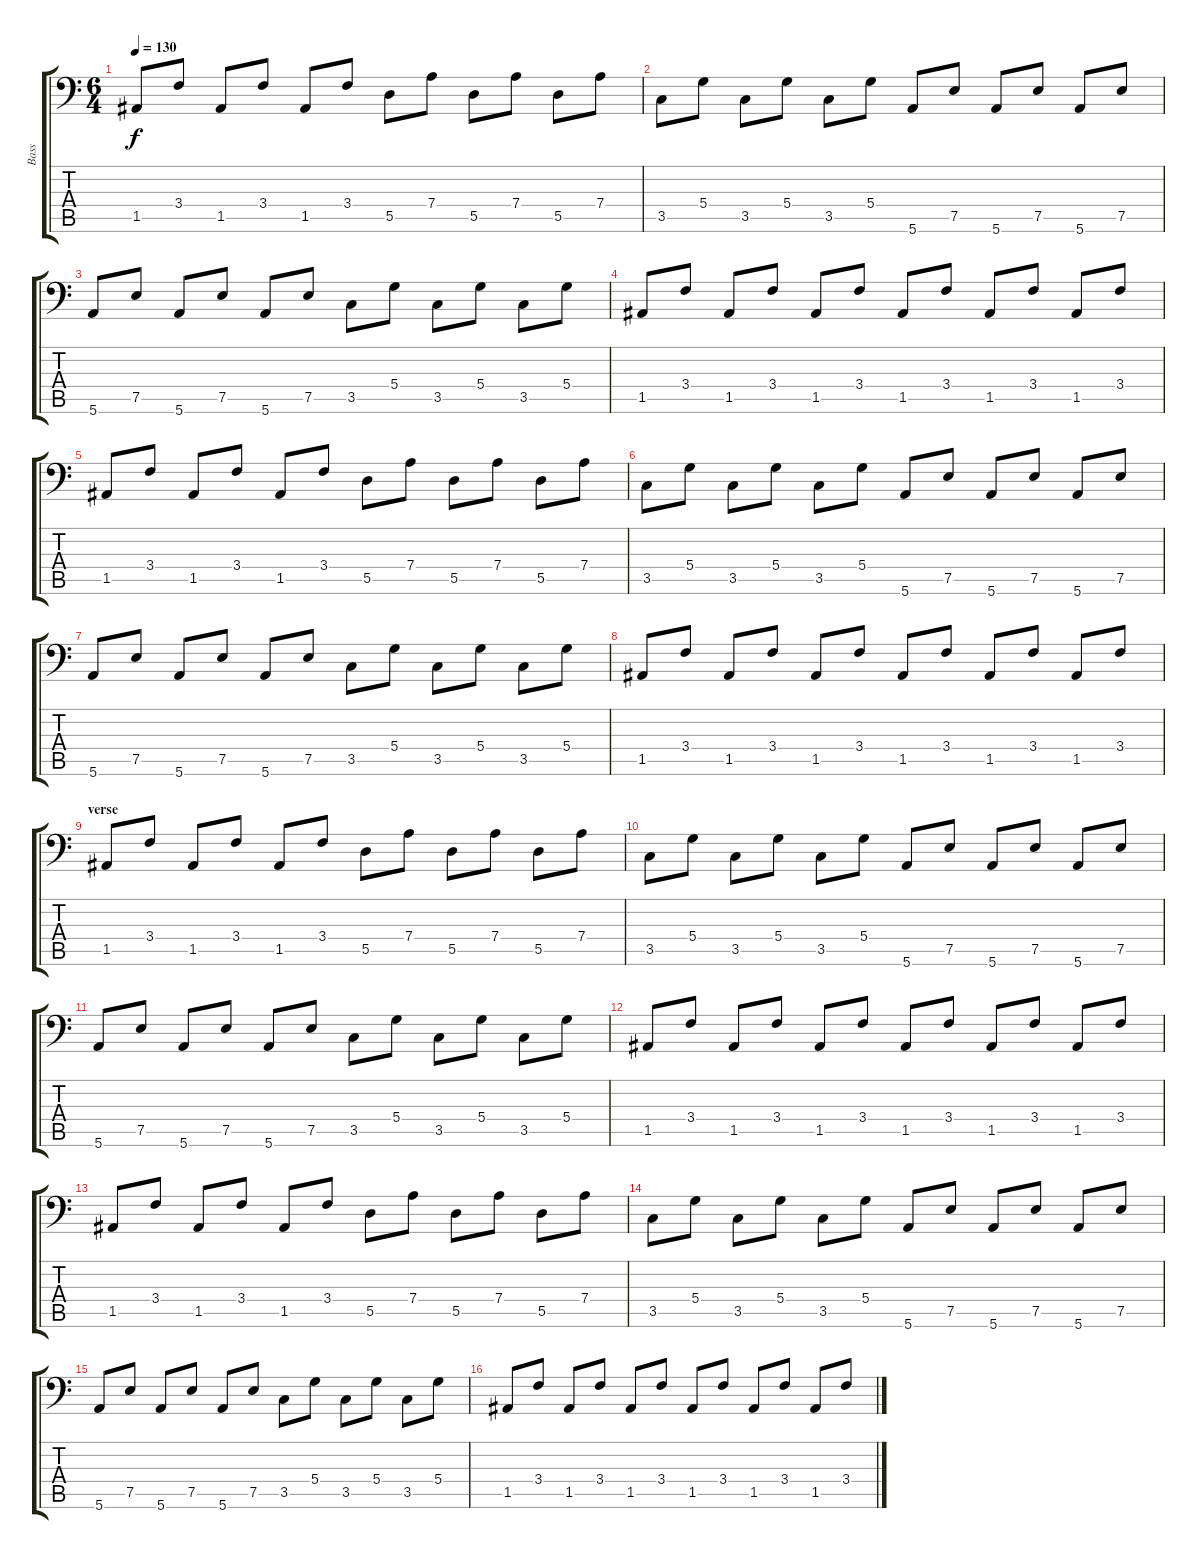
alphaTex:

\track ("Bass" "Bass") {instrument electricbassfinger}
\staff {score tabs}
\tuning (E3 B2 G2 D2 A1 E1) {hide}
\ts (6 4)
\tempo 130
\clef f4
\ks c
1.5.8{dy f} 3.4.8 1.5.8 3.4.8 1.5.8 3.4.8 5.5.8 7.4.8 5.5.8 7.4.8 5.5.8 7.4.8 |
3.5.8 5.4.8 3.5.8 5.4.8 3.5.8 5.4.8 5.6.8 7.5.8 5.6.8 7.5.8 5.6.8 7.5.8 |
5.6.8 7.5.8 5.6.8 7.5.8 5.6.8 7.5.8 3.5.8 5.4.8 3.5.8 5.4.8 3.5.8 5.4.8 |
1.5.8 3.4.8 1.5.8 3.4.8 1.5.8 3.4.8 1.5.8 3.4.8 1.5.8 3.4.8 1.5.8 3.4.8 |
1.5.8 3.4.8 1.5.8 3.4.8 1.5.8 3.4.8 5.5.8 7.4.8 5.5.8 7.4.8 5.5.8 7.4.8 |
3.5.8 5.4.8 3.5.8 5.4.8 3.5.8 5.4.8 5.6.8 7.5.8 5.6.8 7.5.8 5.6.8 7.5.8 |
5.6.8 7.5.8 5.6.8 7.5.8 5.6.8 7.5.8 3.5.8 5.4.8 3.5.8 5.4.8 3.5.8 5.4.8 |
1.5.8 3.4.8 1.5.8 3.4.8 1.5.8 3.4.8 1.5.8 3.4.8 1.5.8 3.4.8 1.5.8 3.4.8 |
\section ("" "verse")
1.5.8 3.4.8 1.5.8 3.4.8 1.5.8 3.4.8 5.5.8 7.4.8 5.5.8 7.4.8 5.5.8 7.4.8 |
3.5.8 5.4.8 3.5.8 5.4.8 3.5.8 5.4.8 5.6.8 7.5.8 5.6.8 7.5.8 5.6.8 7.5.8 |
5.6.8 7.5.8 5.6.8 7.5.8 5.6.8 7.5.8 3.5.8 5.4.8 3.5.8 5.4.8 3.5.8 5.4.8 |
1.5.8 3.4.8 1.5.8 3.4.8 1.5.8 3.4.8 1.5.8 3.4.8 1.5.8 3.4.8 1.5.8 3.4.8 |
1.5.8 3.4.8 1.5.8 3.4.8 1.5.8 3.4.8 5.5.8 7.4.8 5.5.8 7.4.8 5.5.8 7.4.8 |
3.5.8 5.4.8 3.5.8 5.4.8 3.5.8 5.4.8 5.6.8 7.5.8 5.6.8 7.5.8 5.6.8 7.5.8 |
5.6.8 7.5.8 5.6.8 7.5.8 5.6.8 7.5.8 3.5.8 5.4.8 3.5.8 5.4.8 3.5.8 5.4.8 |
1.5.8 3.4.8 1.5.8 3.4.8 1.5.8 3.4.8 1.5.8 3.4.8 1.5.8 3.4.8 1.5.8 3.4.8
